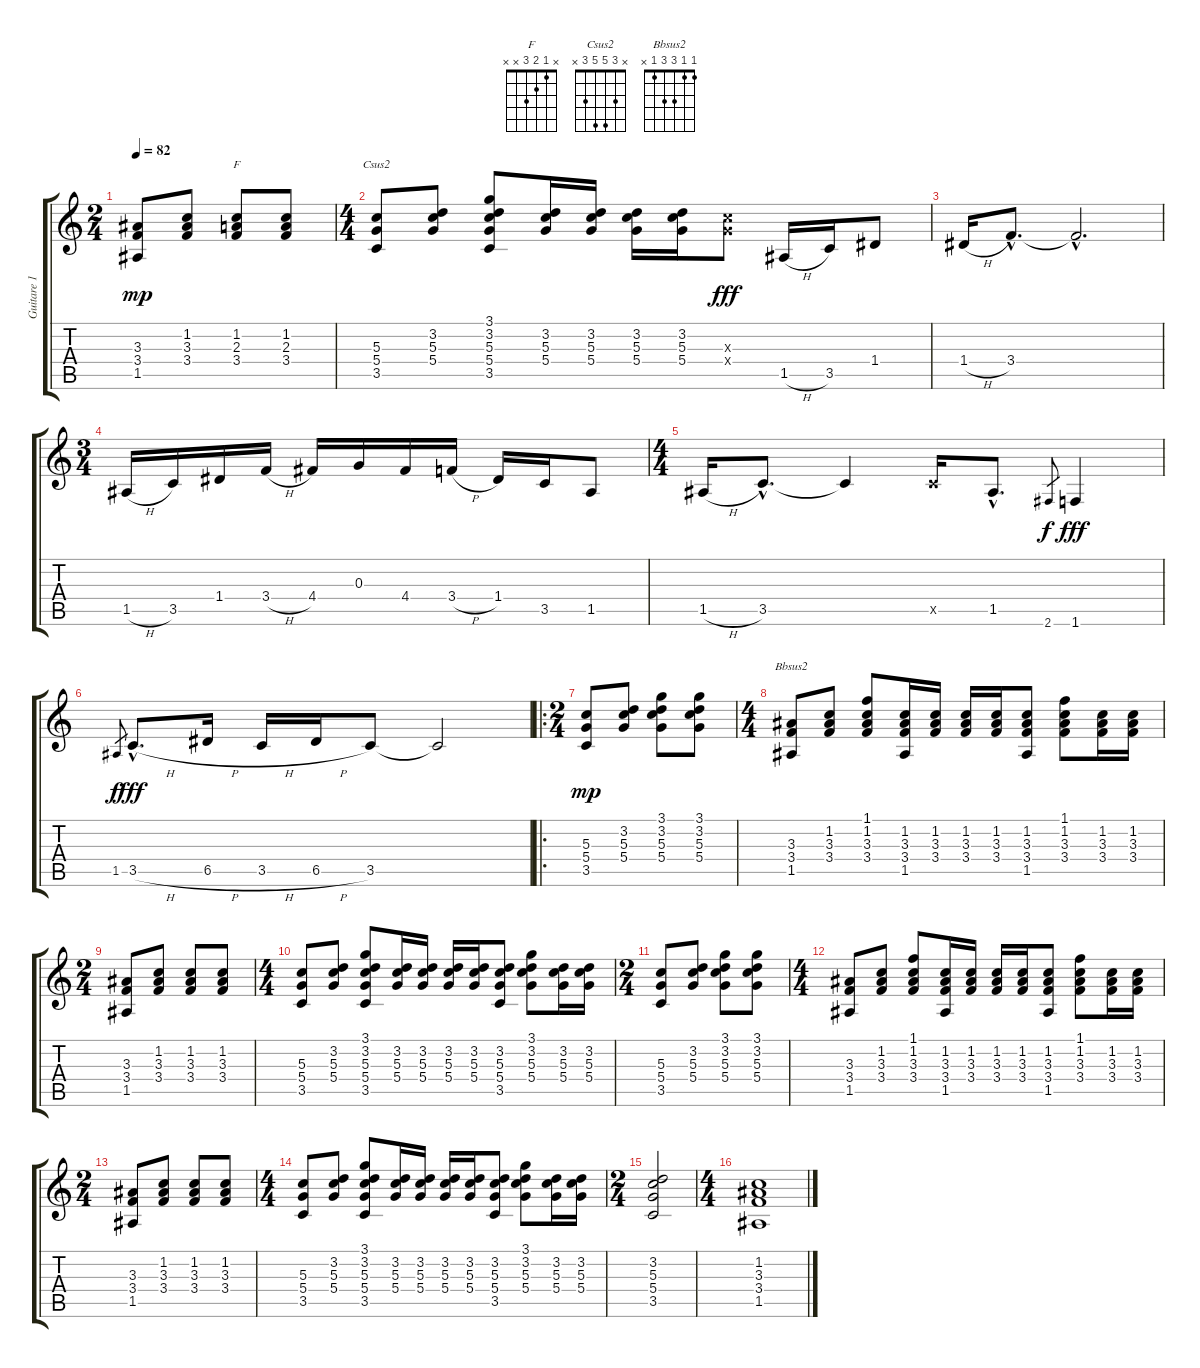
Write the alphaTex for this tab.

\track ("Guitare 1" "Guitare 1") {instrument electricguitarjazz}
\staff {score tabs}
\tuning (E4 B3 G3 D3 A2 E2) {hide}
\chord ("F" x 1 2 3 x x)
\chord ("Csus2" x 3 5 5 3 x)
\chord ("Bbsus2" 1 1 3 3 1 x)
\ts (2 4)
\tempo 82
\clef g2
\ks c
(3.3 3.4 1.5).8{dy mp} (1.2 3.3 3.4).8 (1.2 2.3 3.4).8{ch "F"} (1.2 2.3 3.4).8 |
\ts (4 4)
(5.3 5.4 3.5).8{ch "Csus2"} (3.2 5.3 5.4).8 (3.1 3.2 5.3 5.4 3.5).8 (3.2 5.3 5.4).16 (3.2 5.3 5.4).16 (3.2 5.3 5.4).16 (3.2 5.3 5.4).16 (5.3{x} 5.4{x}).8{dy fff} 1.5{h}.16 3.5.16 1.4.8 |
1.4{h}.16 3.4{hac}.8{d} 3.4{hac t}.2{d} |
\ts (3 4)
1.5{h}.16 3.5.16 1.4.16 3.4{h}.16 4.4.16 0.3.16 4.4.16 3.4{h}.16 1.4.16 3.5.16 1.5.8 |
\ts (4 4)
1.5{h}.16 3.5{hac}.8{d} 3.5{t}.4 3.5{x}.16 1.5{hac}.8{d} 2.6.8{gr dy f} 1.6.4{dy fff} |
1.5.8{gr dy f} 3.5{h hac}.8{d dy fff} 6.5{h}.16 3.5{h}.16 6.5{h}.16 3.5.8 3.5{t}.2 |
\ro
\ts (2 4)
(5.3 5.4 3.5).8{dy mp} (3.2 5.3 5.4).8 (3.1 3.2 5.3 5.4).8 (3.1 3.2 5.3 5.4).8 |
\ts (4 4)
(3.3 3.4 1.5).8{ch "Bbsus2"} (1.2 3.3 3.4).8 (1.1 1.2 3.3 3.4).8 (1.2 3.3 3.4 1.5).16 (1.2 3.3 3.4).16 (1.2 3.3 3.4).16 (1.2 3.3 3.4).16 (1.2 3.3 3.4 1.5).8 (1.1 1.2 3.3 3.4).8 (1.2 3.3 3.4).16 (1.2 3.3 3.4).16 |
\ts (2 4)
(3.3 3.4 1.5).8 (1.2 3.3 3.4).8 (1.2 3.3 3.4).8 (1.2 3.3 3.4).8 |
\ts (4 4)
(5.3 5.4 3.5).8 (3.2 5.3 5.4).8 (3.1 3.2 5.3 5.4 3.5).8 (3.2 5.3 5.4).16 (3.2 5.3 5.4).16 (3.2 5.3 5.4).16 (3.2 5.3 5.4).16 (3.2 5.3 5.4 3.5).8 (3.1 3.2 5.3 5.4).8 (3.2 5.3 5.4).16 (3.2 5.3 5.4).16 |
\ts (2 4)
(5.3 5.4 3.5).8 (3.2 5.3 5.4).8 (3.1 3.2 5.3 5.4).8 (3.1 3.2 5.3 5.4).8 |
\ts (4 4)
(3.3 3.4 1.5).8 (1.2 3.3 3.4).8 (1.1 1.2 3.3 3.4).8 (1.2 3.3 3.4 1.5).16 (1.2 3.3 3.4).16 (1.2 3.3 3.4).16 (1.2 3.3 3.4).16 (1.2 3.3 3.4 1.5).8 (1.1 1.2 3.3 3.4).8 (1.2 3.3 3.4).16 (1.2 3.3 3.4).16 |
\ts (2 4)
(3.3 3.4 1.5).8 (1.2 3.3 3.4).8 (1.2 3.3 3.4).8 (1.2 3.3 3.4).8 |
\ts (4 4)
(5.3 5.4 3.5).8 (3.2 5.3 5.4).8 (3.1 3.2 5.3 5.4 3.5).8 (3.2 5.3 5.4).16 (3.2 5.3 5.4).16 (3.2 5.3 5.4).16 (3.2 5.3 5.4).16 (3.2 5.3 5.4 3.5).8 (3.1 3.2 5.3 5.4).8 (3.2 5.3 5.4).16 (3.2 5.3 5.4).16 |
\ts (2 4)
(3.2 5.3 5.4 3.5).2 |
\ts (4 4)
(1.2 3.3 3.4 1.5).1
